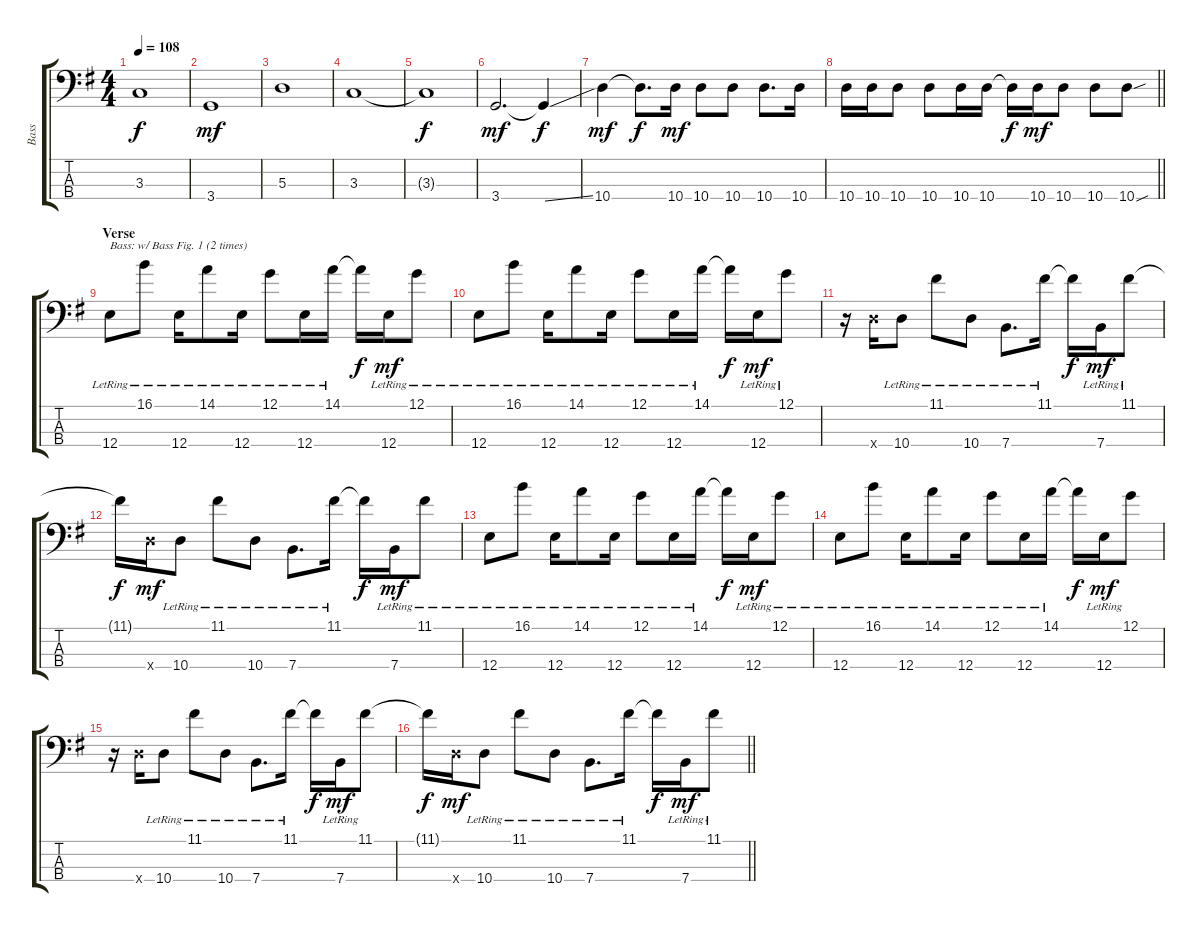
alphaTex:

\track ("Bass" "Bass") {instrument electricbassfinger}
\staff {score tabs}
\tuning (G2 D2 A1 E1) {hide}
\ts (4 4)
\tempo 108
\clef f4
\ks eminor
3.3{t}.1{dy f} |
3.4.1{dy mf} |
5.3.1 |
3.3.1 |
3.3{t}.1{dy f} |
3.4.2{d dy mf} 3.4{ss t}.4{dy f} |
10.4.4{dy mf} 10.4{t}.8{d dy f} 10.4.16{dy mf} 10.4.8 10.4.8 10.4.8{d} 10.4.16 |
\barLineRight lightlight
10.4.16 10.4.16 10.4.8 10.4.8 10.4.16 10.4.16 10.4{t}.16{dy f} 10.4.16{dy mf} 10.4.8 10.4.8 10.4{sou}.8 |
\section ("" "Verse")
12.4{lr}.8{txt "Bass: w/ Bass Fig. 1 (2 times)"} 16.1{lr}.8 12.4{lr}.16 14.1{lr}.8 12.4{lr}.16 12.1{lr}.8 12.4{lr}.16 14.1{lr}.16 14.1{t}.16{dy f} 12.4{lr}.16{dy mf} 12.1{lr}.8 |
12.4{lr}.8 16.1{lr}.8 12.4{lr}.16 14.1{lr}.8 12.4{lr}.16 12.1{lr}.8 12.4{lr}.16 14.1{lr}.16 14.1{t}.16{dy f} 12.4{lr}.16{dy mf} 12.1{lr}.8 |
r.16 10.4{x}.16 10.4{lr}.8 11.1{lr}.8 10.4{lr}.8 7.4{lr}.8{d} 11.1{lr}.16 11.1{t}.16{dy f} 7.4{lr}.16{dy mf} 11.1{lr}.8 |
11.1{t}.16{dy f} 10.4{x}.16{dy mf} 10.4{lr}.8 11.1{lr}.8 10.4{lr}.8 7.4{lr}.8{d} 11.1{lr}.16 11.1{t}.16{dy f} 7.4{lr}.16{dy mf} 11.1{lr}.8 |
12.4{lr}.8 16.1{lr}.8 12.4{lr}.16 14.1{lr}.8 12.4{lr}.16 12.1{lr}.8 12.4{lr}.16 14.1{lr}.16 14.1{t}.16{dy f} 12.4{lr}.16{dy mf} 12.1{lr}.8 |
12.4{lr}.8 16.1{lr}.8 12.4{lr}.16 14.1{lr}.8 12.4{lr}.16 12.1{lr}.8 12.4{lr}.16 14.1{lr}.16 14.1{t}.16{dy f} 12.4{lr}.16{dy mf} 12.1{lr}.8 |
r.16 10.4{x}.16 10.4{lr}.8 11.1{lr}.8 10.4{lr}.8 7.4{lr}.8{d} 11.1{lr}.16 11.1{t}.16{dy f} 7.4{lr}.16{dy mf} 11.1{lr}.8 |
\barLineRight lightlight
11.1{t}.16{dy f} 10.4{x}.16{dy mf} 10.4{lr}.8 11.1{lr}.8 10.4{lr}.8 7.4{lr}.8{d} 11.1{lr}.16 11.1{t}.16{dy f} 7.4{lr}.16{dy mf} 11.1{lr}.8
